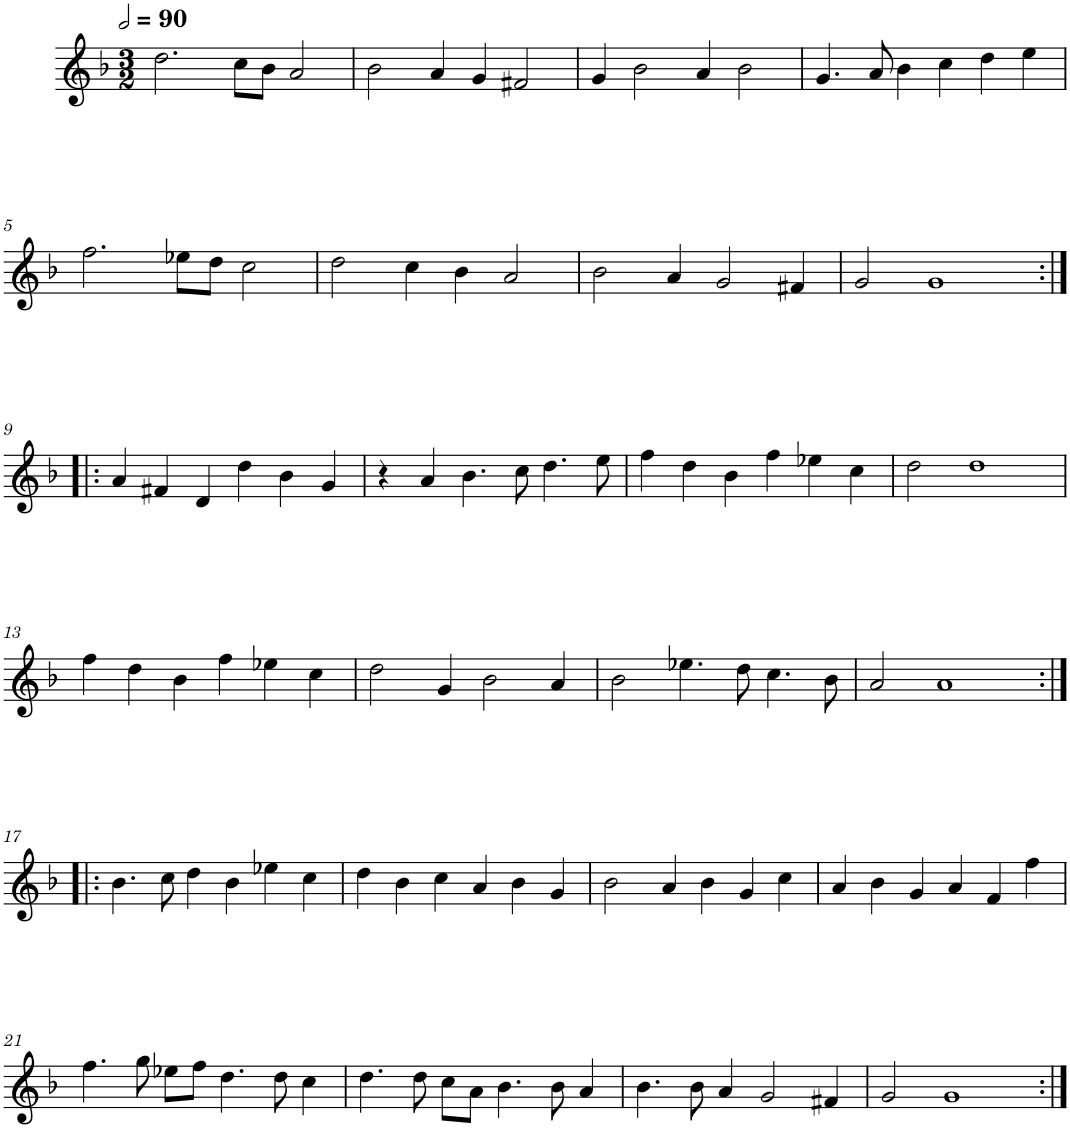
**kern
*part1
*staff1
*I"Cinq parties
*clefG2
*k[b-]
*M3/2
*MM180
=1
2.dd\
8cc\L
8b-\J
2a/
=2
2b-\
4a/
4g/
2f#X/
=3
4g/
2b-\
4a/
2b-\
=4
4.g/
8a/
4b-\
4cc\
4dd\
4ee\
!!LO:LB:g=z
=5
2.ff\
8ee-X\L
8dd\J
2cc\
=6
2dd\
4cc\
4b-\
2a/
=7
2b-\
4a/
2g/
4f#X/
=8
2g/
1g
!!LO:LB:g=z
=9:|!|:
4a/
4f#X/
4d/
4dd\
4b-\
4g/
=10
4r
4a/
4.b-\
8cc\
4.dd\
8ee\
=11
4ff\
4dd\
4b-\
4ff\
4ee-X\
4cc\
=12
2dd\
1dd
!!LO:LB:g=z
=13
4ff\
4dd\
4b-\
4ff\
4ee-X\
4cc\
=14
2dd\
4g/
2b-\
4a/
=15
2b-\
4.ee-X\
8dd\
4.cc\
8b-\
=16
2a/
1a
!!LO:LB:g=z
=17:|!|:
4.b-\
8cc\
4dd\
4b-\
4ee-X\
4cc\
=18
4dd\
4b-\
4cc\
4a/
4b-\
4g/
=19
2b-\
4a/
4b-\
4g/
4cc\
=20
4a/
4b-\
4g/
4a/
4f/
4ff\
!!LO:LB:g=z
=21
4.ff\
8gg\
8ee-X\L
8ff\J
4.dd\
8dd\
4cc\
=22
4.dd\
8dd\
8cc\L
8a\J
4.b-\
8b-\
4a/
=23
4.b-\
8b-\
4a/
2g/
4f#X/
=24
2g/
1g
=:|!
*-
